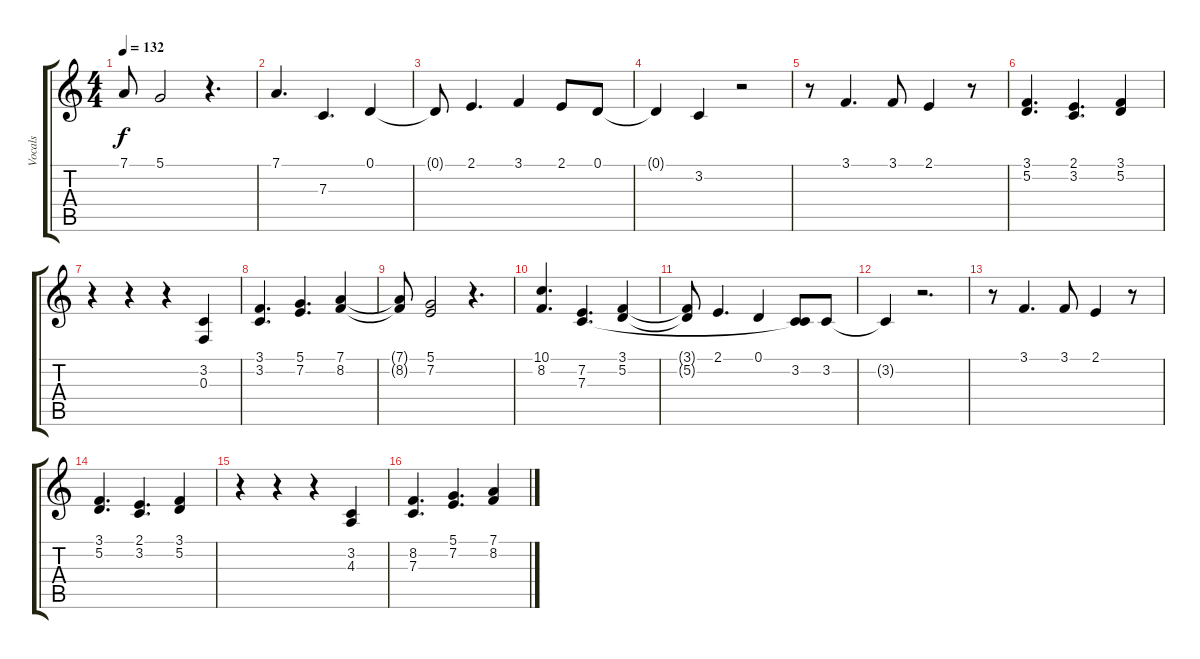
\track ("Vocals" "Vocals") {instrument lead2sawtooth}
\staff {score tabs}
\tuning (D4 A3 F3 C3 G2 D2) {hide}
\ts (4 4)
\tempo 132
\clef g2
\ks c
7.1{t}.8{dy f} 5.1.2 r.4{d} |
7.1.4{d} 7.3.4{d} 0.1.4 |
0.1{t}.8 2.1.4{d} 3.1.4 2.1.8 0.1.8 |
0.1{t}.4 3.2.4 r.2 |
r.8 3.1.4{d} 3.1.8 2.1.4 r.8 |
(3.1 5.2).4{d} (2.1 3.2).4{d} (3.1 5.2).4 |
r.4 r.4 r.4 (3.2 0.3).4 |
(3.1 3.2).4{d} (5.1 7.2).4{d} (7.1 8.2).4 |
(7.1{t} 8.2{t}).8 (5.1 7.2).2 r.4{d} |
(10.1 8.2).4{d} (7.2 7.3).4{d} (3.1 5.2).4 |
(3.1{t} 5.2{t}).8 2.1.4{d} 0.1.4 (3.2 7.3{t}).8 3.2.8 |
3.2{t}.4 r.2{d} |
r.8 3.1.4{d} 3.1.8 2.1.4 r.8 |
(3.1 5.2).4{d} (2.1 3.2).4{d} (3.1 5.2).4 |
r.4 r.4 r.4 (3.2 4.3).4 |
(8.2 7.3).4{d} (5.1 7.2).4{d} (7.1 8.2).4
